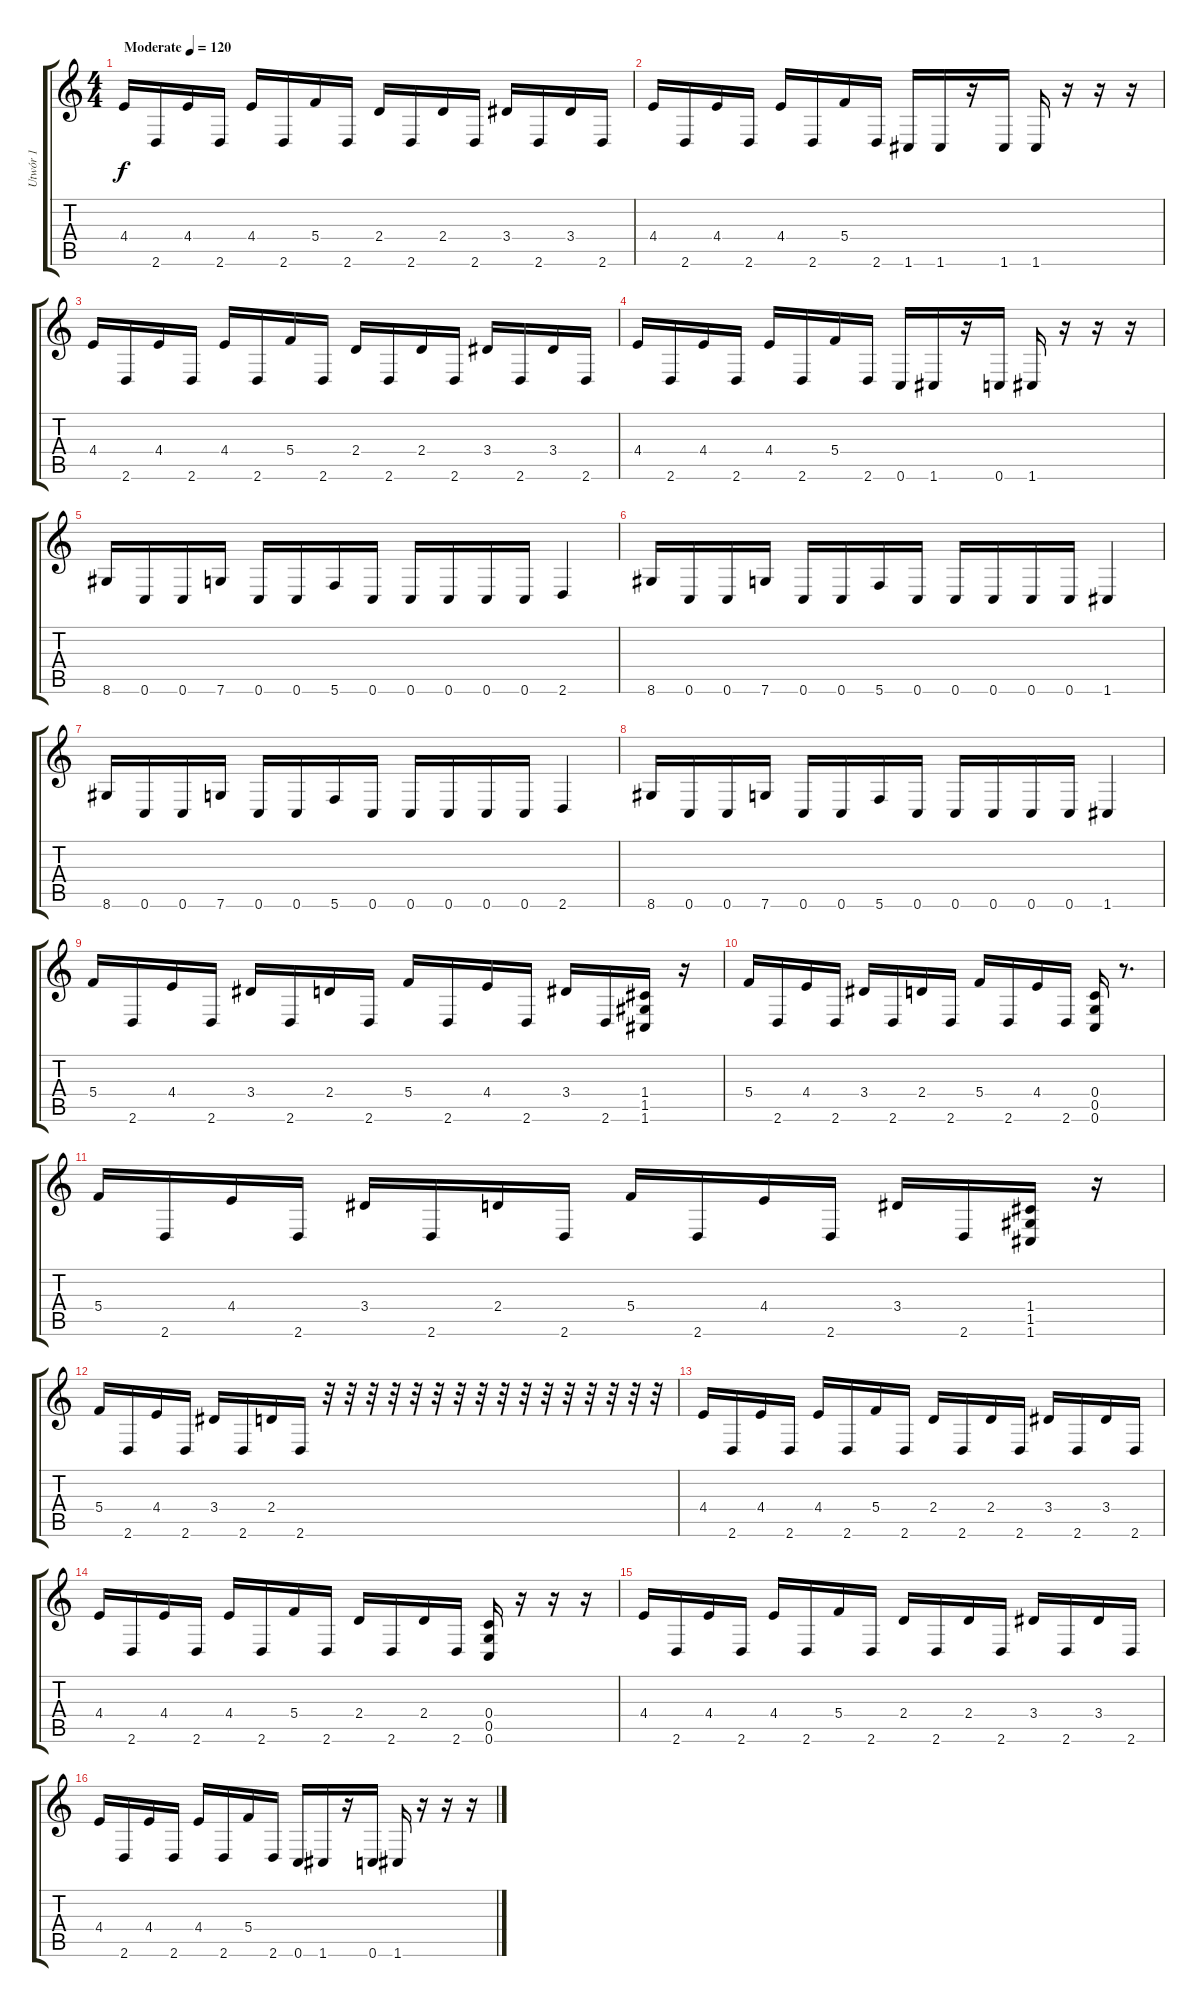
\track ("Utwór 1" "Utwór 1") {instrument distortionguitar}
\staff {score tabs}
\tuning (C4 A3 F3 C3 G2 C2) {hide}
\ts (4 4)
\tempo (120 "Moderate")
\clef g2
\ks c
4.4.16{dy f instrument distortionguitar} 2.6.16 4.4.16 2.6.16 4.4.16 2.6.16 5.4.16 2.6.16 2.4.16 2.6.16 2.4.16 2.6.16 3.4.16 2.6.16 3.4.16 2.6.16 |
4.4.16 2.6.16 4.4.16 2.6.16 4.4.16 2.6.16 5.4.16 2.6.16 1.6.16 1.6.16 r.16 1.6.16 1.6.16 r.16 r.16 r.16 |
4.4.16 2.6.16 4.4.16 2.6.16 4.4.16 2.6.16 5.4.16 2.6.16 2.4.16 2.6.16 2.4.16 2.6.16 3.4.16 2.6.16 3.4.16 2.6.16 |
4.4.16 2.6.16 4.4.16 2.6.16 4.4.16 2.6.16 5.4.16 2.6.16 0.6.16 1.6.16 r.16 0.6.16 1.6.16 r.16 r.16 r.16 |
8.6.16 0.6.16 0.6.16 7.6.16 0.6.16 0.6.16 5.6.16 0.6.16 0.6.16 0.6.16 0.6.16 0.6.16 2.6.4 |
8.6.16 0.6.16 0.6.16 7.6.16 0.6.16 0.6.16 5.6.16 0.6.16 0.6.16 0.6.16 0.6.16 0.6.16 1.6.4 |
8.6.16 0.6.16 0.6.16 7.6.16 0.6.16 0.6.16 5.6.16 0.6.16 0.6.16 0.6.16 0.6.16 0.6.16 2.6.4 |
8.6.16 0.6.16 0.6.16 7.6.16 0.6.16 0.6.16 5.6.16 0.6.16 0.6.16 0.6.16 0.6.16 0.6.16 1.6.4 |
5.4.16 2.6.16 4.4.16 2.6.16 3.4.16 2.6.16 2.4.16 2.6.16 5.4.16 2.6.16 4.4.16 2.6.16 3.4.16 2.6.16 (1.4 1.5 1.6).16 r.16 |
5.4.16 2.6.16 4.4.16 2.6.16 3.4.16 2.6.16 2.4.16 2.6.16 5.4.16 2.6.16 4.4.16 2.6.16 (0.4 0.5 0.6).16 r.8{d} |
5.4.16 2.6.16 4.4.16 2.6.16 3.4.16 2.6.16 2.4.16 2.6.16 5.4.16 2.6.16 4.4.16 2.6.16 3.4.16 2.6.16 (1.4 1.5 1.6).16 r.16 |
5.4.16 2.6.16 4.4.16 2.6.16 3.4.16 2.6.16 2.4.16 2.6.16 r.32 r.32 r.32 r.32 r.32 r.32 r.32 r.32 r.32 r.32 r.32 r.32 r.32 r.32 r.32 r.32 |
4.4.16 2.6.16 4.4.16 2.6.16 4.4.16 2.6.16 5.4.16 2.6.16 2.4.16 2.6.16 2.4.16 2.6.16 3.4.16 2.6.16 3.4.16 2.6.16 |
4.4.16 2.6.16 4.4.16 2.6.16 4.4.16 2.6.16 5.4.16 2.6.16 2.4.16 2.6.16 2.4.16 2.6.16 (0.4 0.5 0.6).16 r.16 r.16 r.16 |
4.4.16 2.6.16 4.4.16 2.6.16 4.4.16 2.6.16 5.4.16 2.6.16 2.4.16 2.6.16 2.4.16 2.6.16 3.4.16 2.6.16 3.4.16 2.6.16 |
4.4.16 2.6.16 4.4.16 2.6.16 4.4.16 2.6.16 5.4.16 2.6.16 0.6.16 1.6.16 r.16 0.6.16 1.6.16 r.16 r.16 r.16
